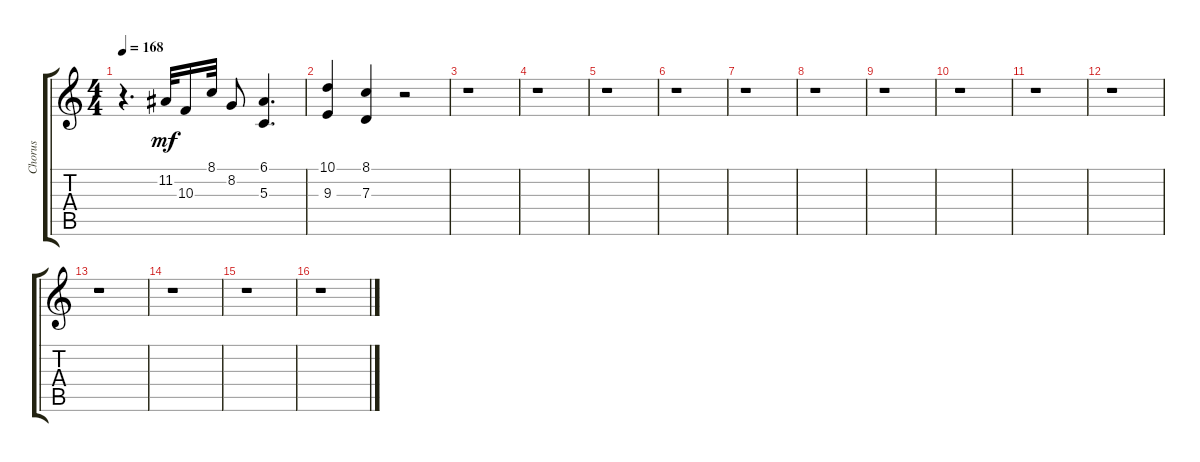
\track ("Chorus" "Chorus") {instrument lead6voice}
\staff {score tabs}
\tuning (E4 B3 G3 D3 A2 E2) {hide}
\ts (4 4)
\tempo 168
\clef g2
\ks c
r.4{d dy mf} 11.2.32 10.3.16 8.1.32 8.2.8 (6.1 5.3).4{d} |
(10.1 9.3).4 (8.1 7.3).4 r.2 |
r.1 |
r.1 |
r.1 |
r.1 |
r.1 |
r.1 |
r.1 |
r.1 |
r.1 |
r.1 |
r.1 |
r.1 |
r.1 |
r.1
